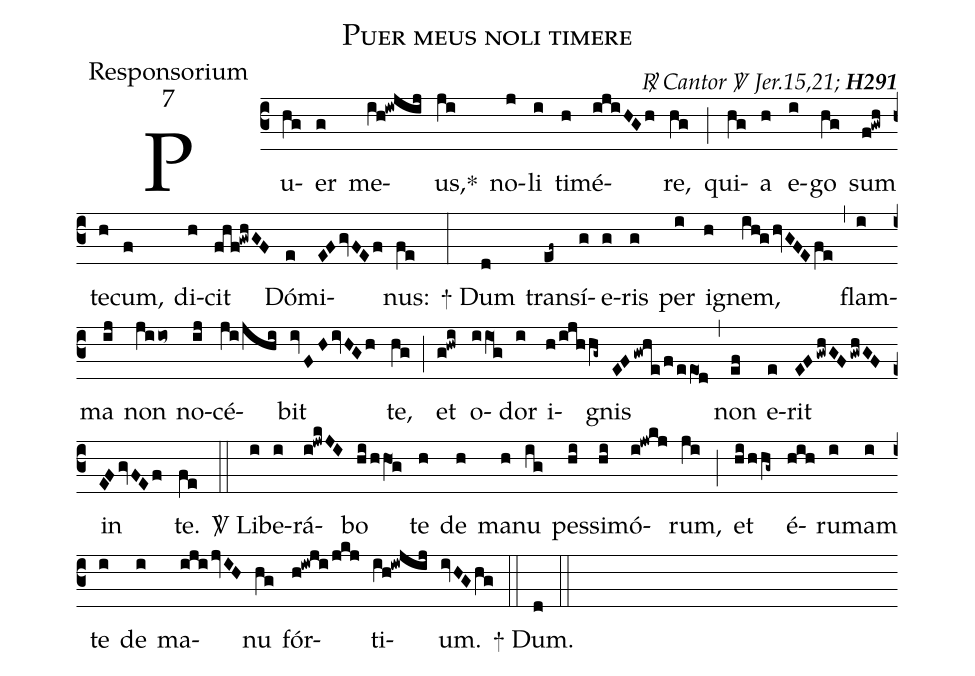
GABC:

name:Puer meus noli timere;
office-part:Responsorium;
mode:7;
commentary:{\itshape\mdseries \Rbar\  Cantor \Vbar\  Jer.15,21;\/}  {\bfseries H291};
%%
(c3) Pu(hg)er(g) me(ih!iwjij)us,<sp>*</sp>(ji) no(j)li(i) ti(h)mé(ijiHGh)re,(hg) (;)
qui(hg)a(h) e(i)go(hg) sum(f!gwh) te(h)cum,(f) di(h)cit(fhf!gwhGF) Dó(e)mi(EFgvFEf)nus:(fe) (:)
<sp>+</sp> Dum(d) trans(ef~)í(g)e(g)ris(g) per(i) i(h)gnem,(ih!ghvGFEfe) (,)
flam(i)ma(ij) non(jiio~) no(ij)cé(ji/jhi)bit(ivFHivHGh) te,(hg) (;)
et(g!hwi) o(iiO1g)dor(i) i(h/ijhhg~)gnis(EFgwhe/f/eeO1d) (,)
non(ef) e(e)rit(EFgwhGFgwhGF) in(EFgvFEf) te.(fe) (::)
<sp>V/</sp> Li(i)be(i)rá(i!jwkJI)bo(hi/hhO1g) te(h) de(h) ma(h)nu(ig) pes(hi)si(hi)mó(i!jwkj)rum,(ji) (;)
et(hi/hhg~) é(hih)rum(i)am(i) te(i) de(i) ma(ijijvIH)nu(hg) fór(h!iwji/jkj)ti(ih!iwjij)um.(ivHGhg) (::)
<sp>+</sp> Dum.(d) (::)
